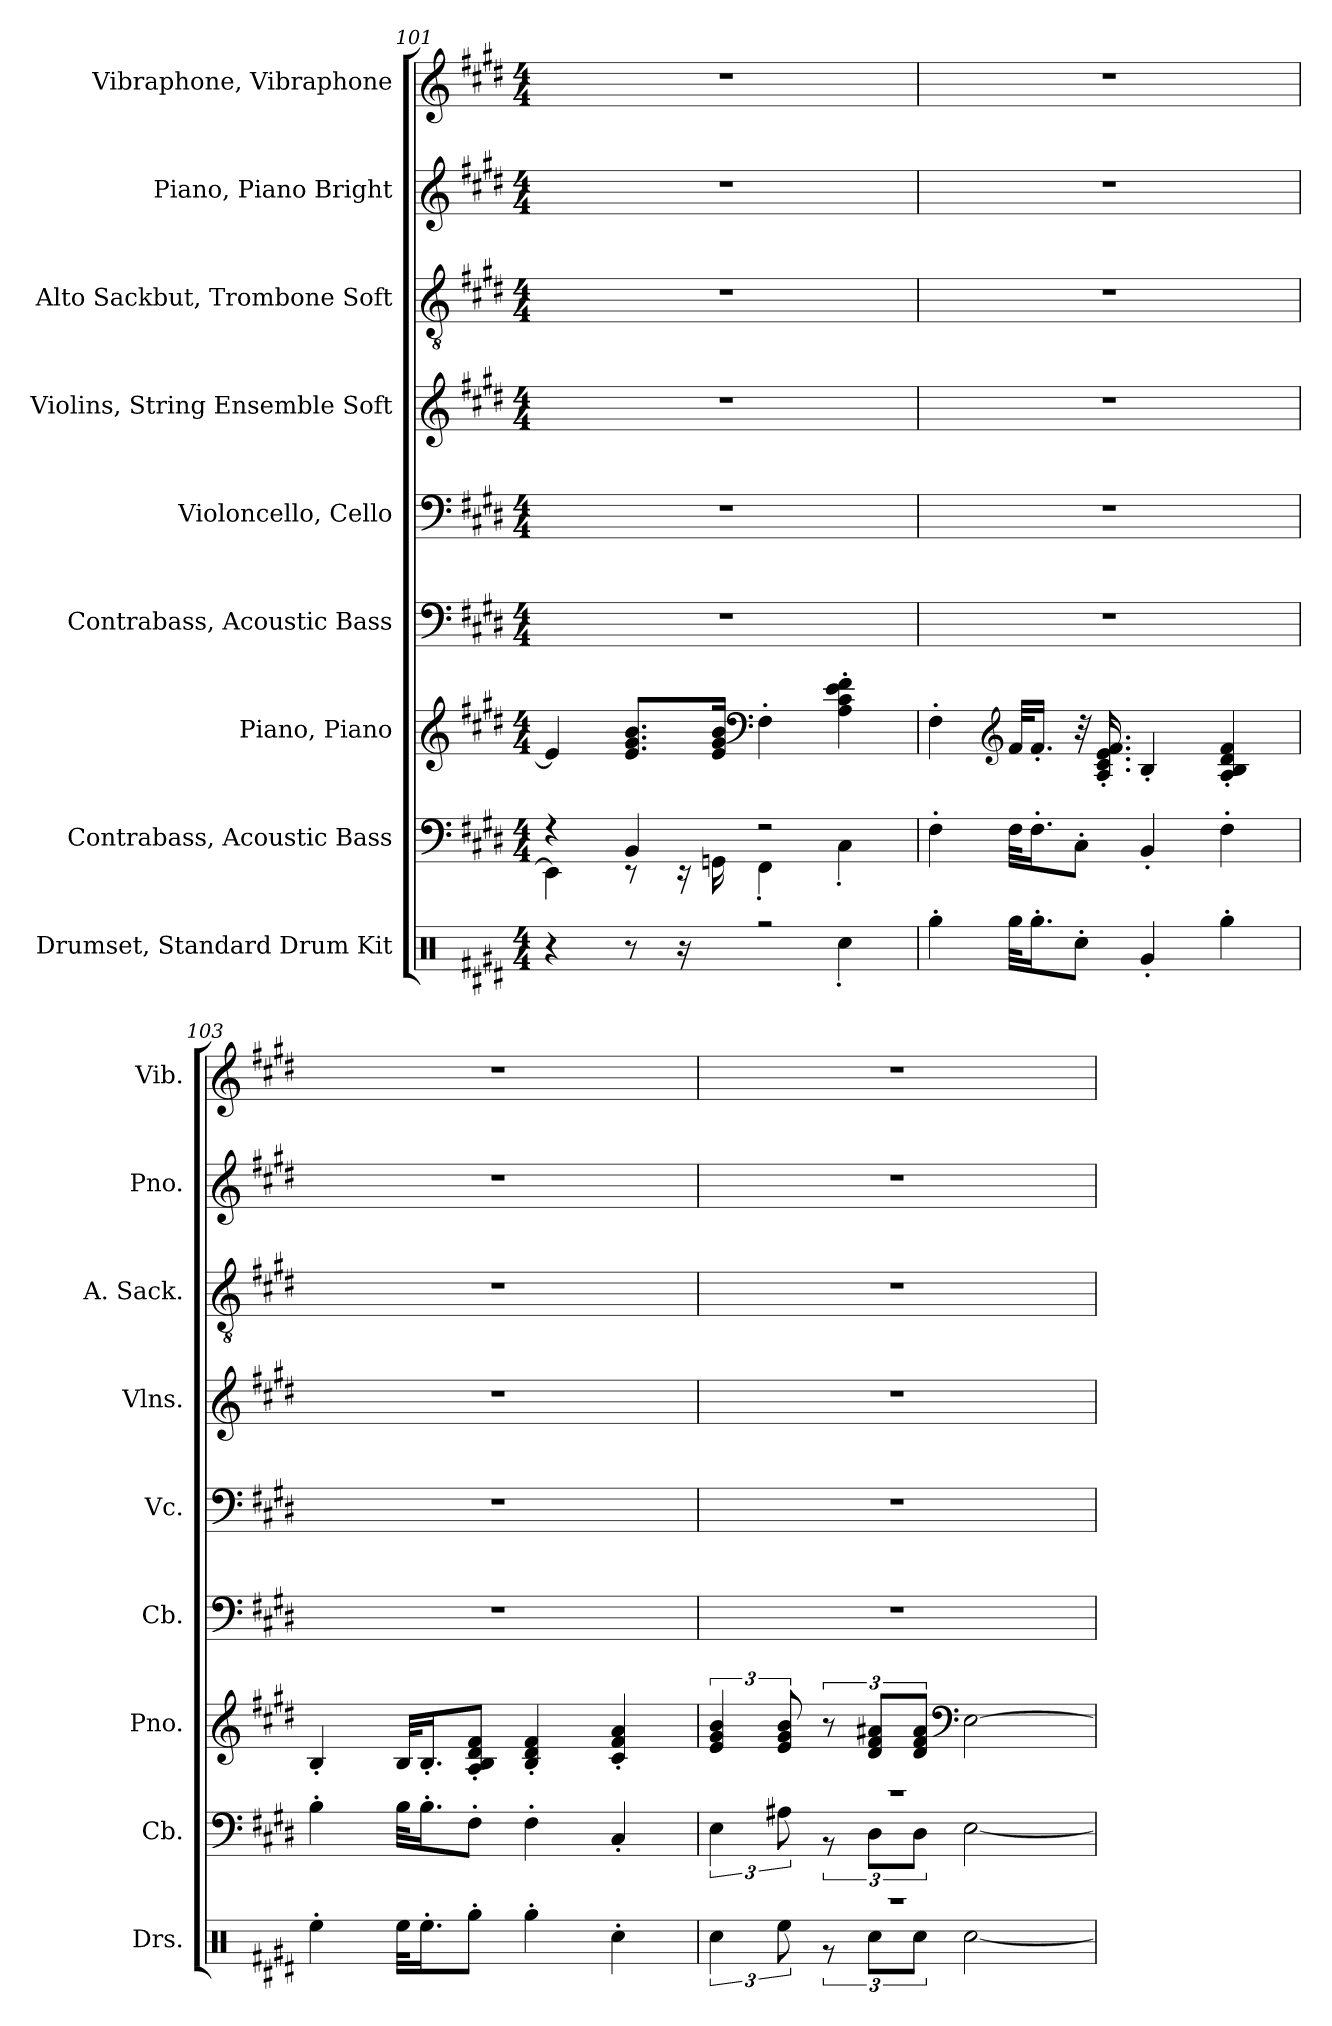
**kern	**kern	**kern	**kern	**kern	**kern	**kern	**kern	**kern
*part9	*part8	*part7	*part6	*part5	*part4	*part3	*part2	*part1
*staff9	*staff8	*staff7	*staff6	*staff5	*staff4	*staff3	*staff2	*staff1
*I"Drumset, Standard Drum Kit	*I"Contrabass, Acoustic Bass	*I"Piano, Piano	*I"Contrabass, Acoustic Bass	*I"Violoncello, Cello	*I"Violins, String Ensemble Soft	*I"Alto Sackbut, Trombone Soft	*I"Piano, Piano Bright	*I"Vibraphone, Vibraphone
*I'Drs.	*I'Cb.	*I'Pno.	*I'Cb.	*I'Vc.	*I'Vlns.	*I'A. Sack.	*I'Pno.	*I'Vib.
*clefX	*clefF4	*clefG2	*clefF4	*clefF4	*clefG2	*clefGv2	*clefG2	*clefG2
*	*ITrd7c12	*	*ITrd7c12	*	*	*	*	*
*k[f#c#g#d#]	*k[f#c#g#d#]	*k[f#c#g#d#]	*k[f#c#g#d#]	*k[f#c#g#d#]	*k[f#c#g#d#]	*k[f#c#g#d#]	*k[f#c#g#d#]	*k[f#c#g#d#]
*M4/4	*M4/4	*M4/4	*M4/4	*M4/4	*M4/4	*M4/4	*M4/4	*M4/4
=101	=101	=101	=101	=101	=101	=101	=101	=101
*^	*^	*	*	*	*	*	*	*
4r	4R\]	4r	4EEE\]	4e/]	1r	1r	1r	1r	1r	1r
4R/	8r	4BBB/	8r	8.e/ 8.g#/ 8.b/L	.	.	.	.	.	.
.	16r	.	16r	.	.	.	.	.	.	.
.	16R\	.	16GGGn\	16e/ 16g#/ 16b/Jk	.	.	.	.	.	.
*	*	*	*	*clefF4	*	*	*	*	*	*
2r	4R'\	2r	4FFF#'\	4F#'\	.	.	.	.	.	.
.	4Rcc'\	.	4CC#'\	4A\' 4c#\' 4e\' 4f#\'	.	.	.	.	.	.
*v	*v	*	*	*	*	*	*	*	*	*
*	*v	*v	*	*	*	*	*	*	*
!!LO:PB:g=z
=102	=102	=102	=102	=102	=102	=102	=102	=102
4Rgg'\	4FF#'\	4F#'\	1r	1r	1r	1r	1r	1r
*	*	*clefG2	*	*	*	*	*	*
32Rgg\KLL	32FF#\KLL	32f#/KLL	.	.	.	.	.	.
16.Rgg'\J	16.FF#'\J	16.f#'/JJ	.	.	.	.	.	.
8Rcc'\J	8CC#'\J	32r	.	.	.	.	.	.
.	.	16.A/' 16.c#/' 16.e/' 16.f#/'	.	.	.	.	.	.
4Rg'/	4BBB'/	4B'/	.	.	.	.	.	.
4Rgg'\	4FF#'\	4A/' 4B/' 4d#/' 4f#/'	.	.	.	.	.	.
=103	=103	=103	=103	=103	=103	=103	=103	=103
4Ree'\	4BB'\	4B'/	1r	1r	1r	1r	1r	1r
32Ree\KLL	32BB\KLL	32B/KLL	.	.	.	.	.	.
16.Ree'\J	16.BB'\J	16.B'/J	.	.	.	.	.	.
8Rgg'\J	8FF#'\J	8A/' 8B/' 8d#/' 8f#/'J	.	.	.	.	.	.
4Rgg'\	4FF#'\	4B/' 4d#/' 4f#/'	.	.	.	.	.	.
4Rcc'\	4CC#'/	4c#/' 4f#/' 4a/'	.	.	.	.	.	.
=104	=104	=104	=104	=104	=104	=104	=104	=104
*^	*^	*	*	*	*	*	*	*
1r	6Rcc\	1r	6EE\	6e/ 6g#/ 6b/	1r	1r	1r	1r	1r	1r
.	12Ree\	.	12AA#X\	12e/ 12g#/ 12b/	.	.	.	.	.	.
.	12r	.	12r	12r	.	.	.	.	.	.
.	12Rcc\L	.	12DD#\L	12d#/ 12f#/ 12a#X/L	.	.	.	.	.	.
.	12Rcc\J	.	12DD#\J	12d#/ 12f#/ 12a#/J	.	.	.	.	.	.
*	*	*	*	*clefF4	*	*	*	*	*	*
.	[2Rcc\	.	[2EE\	[2E\	.	.	.	.	.	.
*v	*v	*	*	*	*	*	*	*	*	*
*	*v	*v	*	*	*	*	*	*	*
=	=	=	=	=	=	=	=	=
*-	*-	*-	*-	*-	*-	*-	*-	*-
